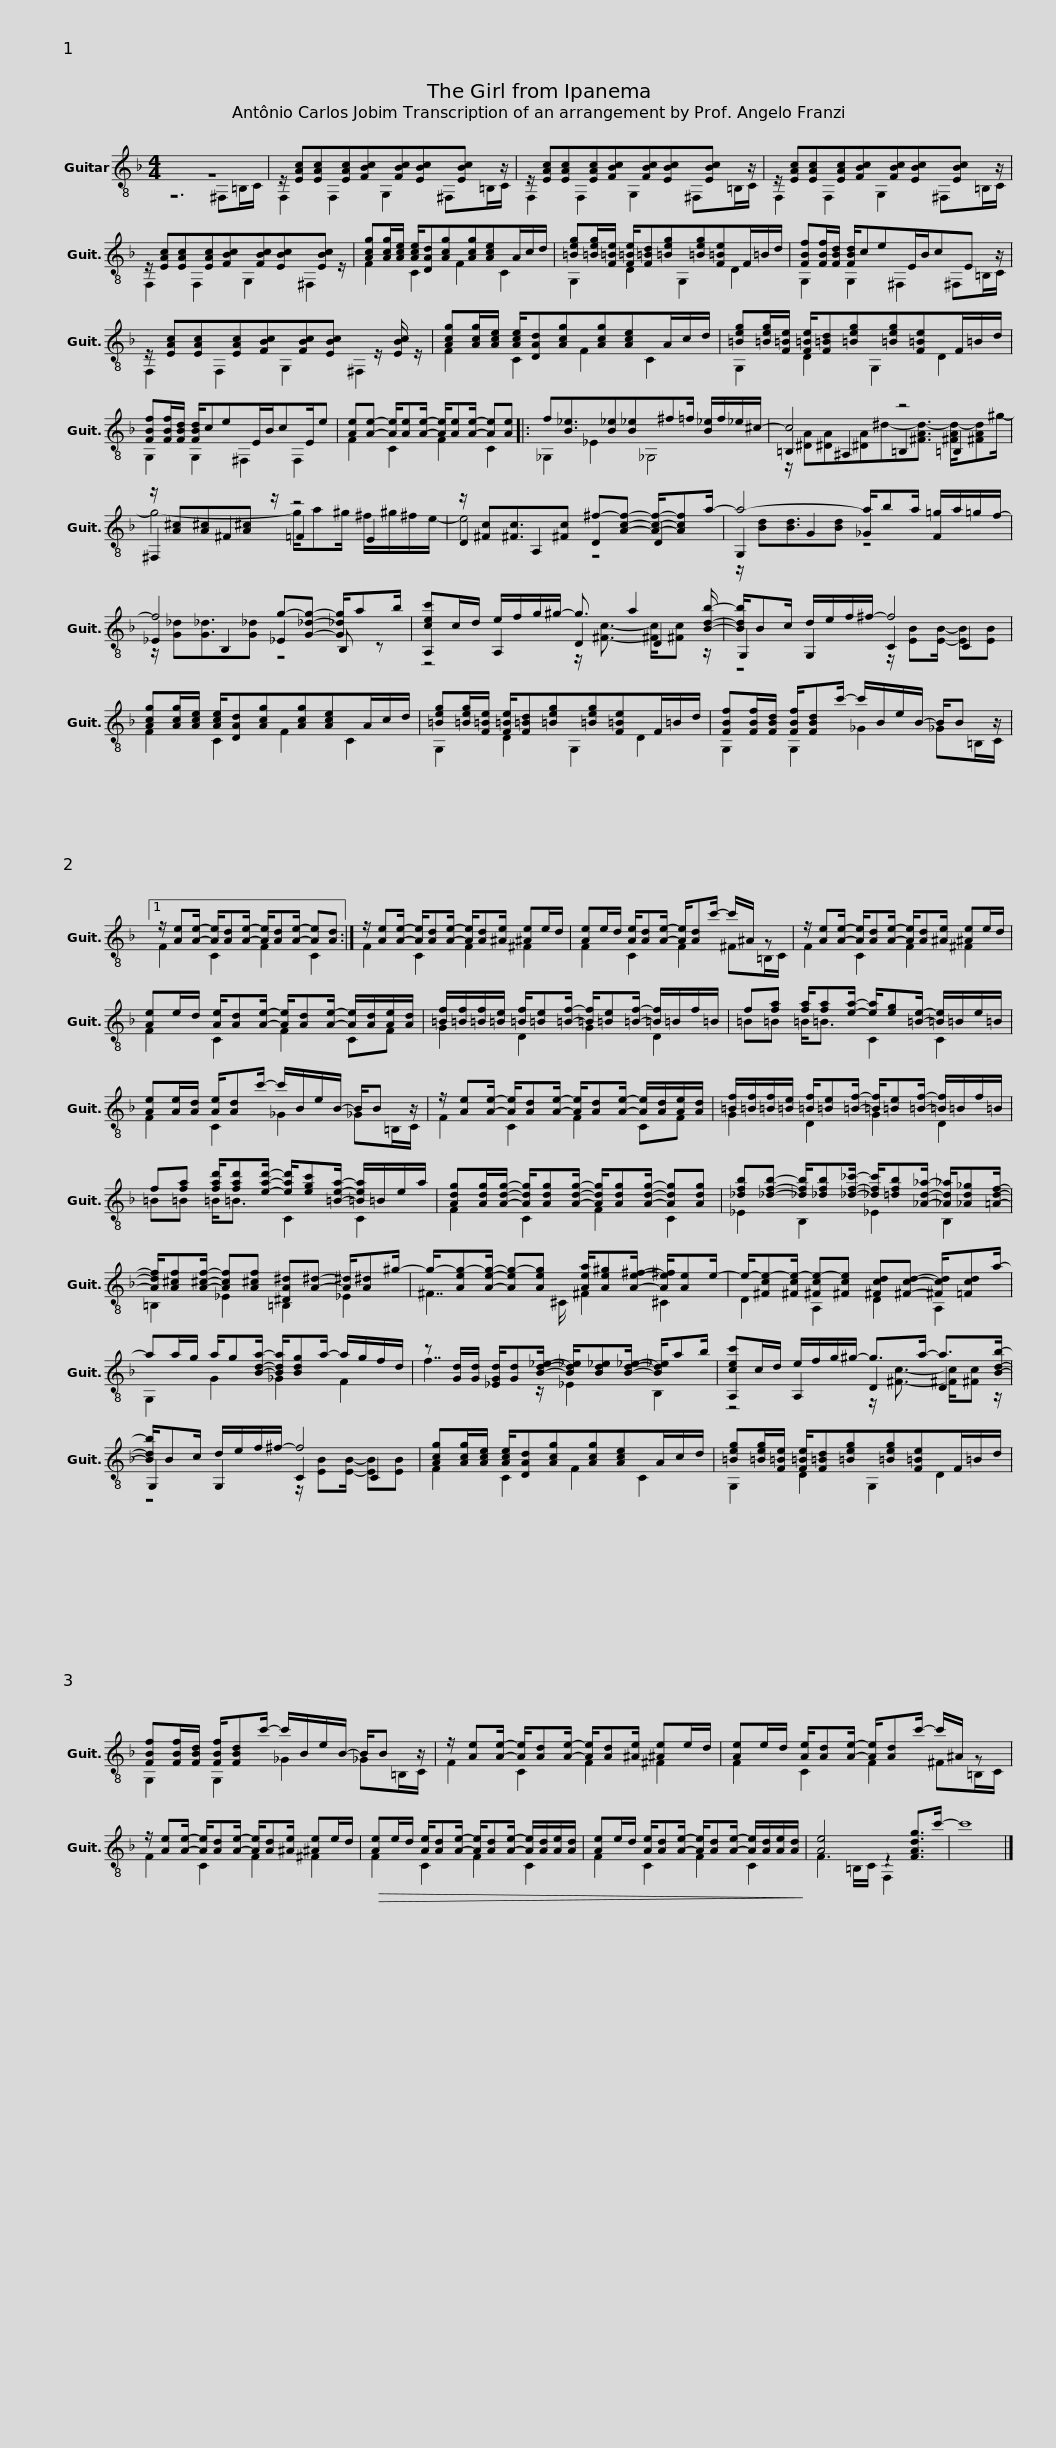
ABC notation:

X:1
%%score ( 1 2 3 )
L:1/8
M:4/4
I:linebreak $
K:F
V:1 treble-8
V:2 treble-8
V:3 treble-8
V:1
 z8 | z/ [EAc][EAc][EAc][FBc][FBc][EBc][EBc] z/ |$ z/ [EAc][EAc][EAc][FBc][FBc][EBc][EBc] z/ | z/ [EAc][EAc][EAc][FBc][FBc][EBc][EBc] z/ |$ z/ [EAc][EAc][EAc][FBc][FBc][EBc][EBc] z/ | %5
 [Acg][Acg]/[Ace]/ [Ace]/[DAd][Acg][Acg][Ace]A/c/d/ |$ [=Beg][=Beg]/[F=Be]/ [F=Be]/[F=Bd][=Beg][=Beg][F=Be]F/=B/d/ | [FBf][FBf]/[FBd]/ [FBd]/ceE/B/cE z/ |$ z/ [EAc][EAc][EAc][FBc][FBc][EBc] z/ [EBc]/ z/ | [Acg][Acg]/[Ace]/ [Ace]/[DAd][Acg][Acg][Ace]A/c/d/ |$ %10
 [=Beg][=Beg]/[F=Be]/ [F=Be]/[F=Bd][=Beg][=Beg][F=Be]F/=B/d/ | [FBf][FBf]/[FBd]/ [FBd]/ceE/B/cE/e |$ [Ae][Ae]- [Ae]/[Ae][Ae]/- [Ae]/[Ae][Ae]/- [Ae][Ae] |: f[B_e]3/2[B_e][B_e]^f=f/ [B_e]/f/_e/^c/- |$ c4 z4 |$ %15
 z/ [A^c][A^c][A^c] z/ z4 |$ z/ [^Fc][^Fc]3/2[^Fc] ^f-[Acf]- [Acf]/-[Acf]a/- | a4- a/ba/ =g/a/=g/f/- |$ f4 g-[G_dg]- [G_dg]/ab/ | [cec']c/d/ e/f/g/^g/- g3/2 a2 [Bdb]/- |$ %20
 [Bdb]/Bc/ d/e/f/^f/- f4 | [Acg][Acg]/[Ace]/ [Ace]/[DAd][Acg][Acg][Ace]A/c/d/ |$ [=Beg][=Beg]/[F=Be]/ [F=Be]/[F=Bd][=Beg][=Beg][F=Be]F/=B/d/ | [FBf][FBf]/[FBd]/ [FBf]/[FBd]c'/- c'/B/e/B/- B/B z/ |1$ z/ [Ae][Ae]/- [Ae]/[Ad][Ae]/- [Ae]/[Ad][Ae]/- [Ae][Ad] :| %25
 z/ [Ae][Ae]/- [Ae]/[Ad][Ae]/- [Ae]/[Ad][^Ae]/ [^Ae]e/d/ |$ [Ae]e/d/ [Ae]/[Ad][Ae]/- [Ae]/[Ad]c'/- c'/^A/ z | z/ [Ae][Ae]/- [Ae]/[Ad][Ae]/- [Ae]/[Ad][^Ae]/ [^Ae]e/d/ |$ [Ae]e/d/ [Ae]/[Ad][Ae]/- [Ae]/[Ad][Ae]/- [Ae]/[Ad]/[Ae]/[Ad]/ | [=Bf]/[=Bf]/[=Bf]/[=Be]/ [=Bf]/[=Be][=Bf]/- [=Bf]/[=Be][=Bf]/- [=Bf]/=B/f/=B/ |$ %30
 f[fa] [fa]/[fa][ea]/- [ea]/[eg][=Be]/- [=Be]/=B/e/=B/ | [Ae][Ae]/[Ad]/ [Ae]/[Ad]c'/- c'/B/e/B/- B/B z/ |$ z/ [Ae][Ae]/- [Ae]/[Ad][Ae]/- [Ae]/[Ad][Ae]/- [Ae]/[Ad]/[Ae]/[Ad]/ |$ [=Bf]/[=Bf]/[=Bf]/[=Be]/ [=Bf]/[=Be][=Bf]/- [=Bf]/[=Be][=Bf]/- [=Bf]/=B/f/=B/ |$ f[fa] [fad']/[fad'][ead']/- [ead']/[egc'][=Bea]/- [=Bea]/=B/e/a/ | %35
 [Adg][Adg]/[Adg]/- [Adg]/[Adg][Adg]/- [Adg]/[Adg][Adg]/- [Adg][Adg] |$ [_dfb][_dfb]- [_dfb]/[_dfb][_df_c']/- [_dfc']/[=dfb][_Ad_a]/- [_Ad_a]/[_Ad_g][=Adf]/- |$ [Adf]/[A^cf][A^cf]/- [Acf][A^cf] [^DA^d][A^d]- [A^d]/[A^d]^g/- |$ g/-[Aeg-][Aeg]/- [Aeg-][Aeg] [Aea]/[Ae^g][Ae^f]/- [Ae^f]/[Ae]e/- |$ e/-[^Fce-][^Fce-]/ [^Fce-][^Fce] [^Fcd][^Fcd]- [^Fcd]/[=Fcd]a/- | %40
 aa/g/ a/g[Bda]/- [Bda]/[Bdg]a/- a/g/f/d/ |$ z [Gd]/[Gd]/ [_EGd]/[Gd][Bd_e]/- [Bd_e]/[Bd_e][Bd_e]/- [Bd_e]/ab/ |$ [cec']c/d/ e/f/g/^g/- g>a- a>[Bdb]- | [Bdb]/Bc/ d/e/f/^f/- f4 |$ [Acg][Acg]/[Ace]/ [Ace]/[DAd][Acg][Acg][Ace]A/c/d/ | %45
 [=Beg][=Beg]/[F=Be]/ [F=Be]/[F=Bd][=Beg][=Beg][F=Be]F/=B/d/ |$ [FBf][FBf]/[FBd]/ [FBf]/[FBd]c'/- c'/B/e/B/- B/B z/ | z/ [Ae][Ae]/- [Ae]/[Ad][Ae]/- [Ae]/[Ad][^Ae]/ [^Ae]e/d/ |$ [Ae]e/d/ [Ae]/[Ad][Ae]/- [Ae]/[Ad]c'/- c'/^A/ z | z/ [Ae][Ae]/- [Ae]/[Ad][Ae]/- [Ae]/[Ad][^Ae]/ [^Ae]e/d/ |$ %50
!>(! [Ae]e/d/ [Ae]/[Ad][Ae]/- [Ae]/[Ad][Ae]/- [Ae]/[Ad]/[Ae]/[Ad]/ | [Ae]e/d/ [Ae]/[Ad][Ae]/- [Ae]/[Ad][Ae]/- [Ae]/[Ad]/[Ae]/[Ad]/!>)! |$ [Ae]4 z2 [FAdg]>c'- | c'8 |] %54
V:2
 z6 ^F,=B,/C/ | F,2 F,2 G,2 ^F,=B,/C/ |$ F,2 F,2 G,2 ^F,=B,/C/ | F,2 F,2 G,2 ^F,=B,/C/ |$ F,2 F,2 G,2 ^F,2 | %5
 F2 C2 F2 C2 |$ G,2 D2 G,2 D2 | G,2 G,2 ^F,2 ^F,=B,/C/ |$ F,2 F,2 G,2 ^F,2 | F2 C2 F2 C2 |$ %10
 G,2 D2 G,2 D2 | G,2 G,2 ^F,2 F,2 |$ F2 C2 F2 C2 |: _G,2 _E2 _G,4 |$ =B,2 ^A,2 =B,2 =B,2 |$ %15
 ^F,2 ^F2 =F2 E2 |$ D2 A,2 D2 D2 | G,2 G2 _G2 F2 |$ _E2 B,2 _E2 B, z | A,2 A,2 D2 D2 |$ %20
 G,2 G,2 C2 C2 | F2 C2 F2 C2 |$ G,2 D2 G,2 D2 | G,2 G,2 _G2 _G=B,/C/ |1$ F2 C2 F2 C2 :| %25
 F2 C2 F2 ^F2 |$ F2 C2 F2 ^F=B,/C/ | F2 C2 F2 ^F2 |$ F2 C2 F2 CF | G2 D2 G2 D2 |$ %30
 =B=B =B<=B C2 C2 | F2 C2 _G2 _G=B,/C/ |$ F2 C2 F2 CF |$ G2 D2 G2 D2 |$ =B=B =B<=B C2 C2 | %35
 F2 C2 F2 C2 |$ _E2 B,2 _E2 B,2 |$ =B,2 _E2 =B,2 _E2 |$ ^F7/2 ^C/ ^F2 ^C2 |$ D2 A,2 D2 A,2 | %40
 G,2 G2 _G2 F2 |$ f7/2 z/ _E2 B,2 |$ A,2 A,2 D2 D2 | G,2 G,2 C2 C2 |$ F2 C2 F2 C2 | %45
 G,2 D2 G,2 D2 |$ G,2 G,2 _G2 _G=B,/C/ | F2 C2 F2 ^F2 |$ F2 C2 F2 ^F=B,/C/ | F2 C2 F2 ^F2 |$ %50
 F2 C2 F2 C2 | F2 C2 F2 C2 |$ F3 =B,/C/ F,2 x2 | x8 |] %54
V:3
 x8 | x8 |$ x8 | x8 |$ x8 | %5
 x8 |$ x8 | x8 |$ x8 | x8 |$ %10
 x8 | x8 |$ x8 |: x8 |$ z/ [^DA][^DA][^DA]^d-[^FAd-]3/2 [^FAd-]/[^FAd]^g/- |$ %15
 g4- g/a^g/ ^f/^g/^f/e/- |$ e4 z4 | z/ [Bd][Bd]3/2[Bd] z4 |$ z/ [G_d][G_d]3/2[G_d] z4 | z4 z/ [^Fc]3/2- [^Fc]/[^Fc] z/ |$ %20
 z4 z/ [EB][EB]/- [EB][EB] | x8 |$ x8 | x8 |1$ x8 :| %25
 x8 |$ x8 | x8 |$ x8 | x8 |$ %30
 x8 | x8 |$ x8 |$ x8 |$ x8 | %35
 x8 |$ x8 |$ x8 |$ x8 |$ x8 | %40
 x8 |$ x8 |$ z4 z/ [^Fc]3/2- [^Fc]/[^Fc] z/ | z4 z/ [EB][EB]/- [EB][EB] |$ x8 | %45
 x8 |$ x8 | x8 |$ x8 | x8 |$ %50
 x8 | x8 |$ x8 | x8 |] %54
